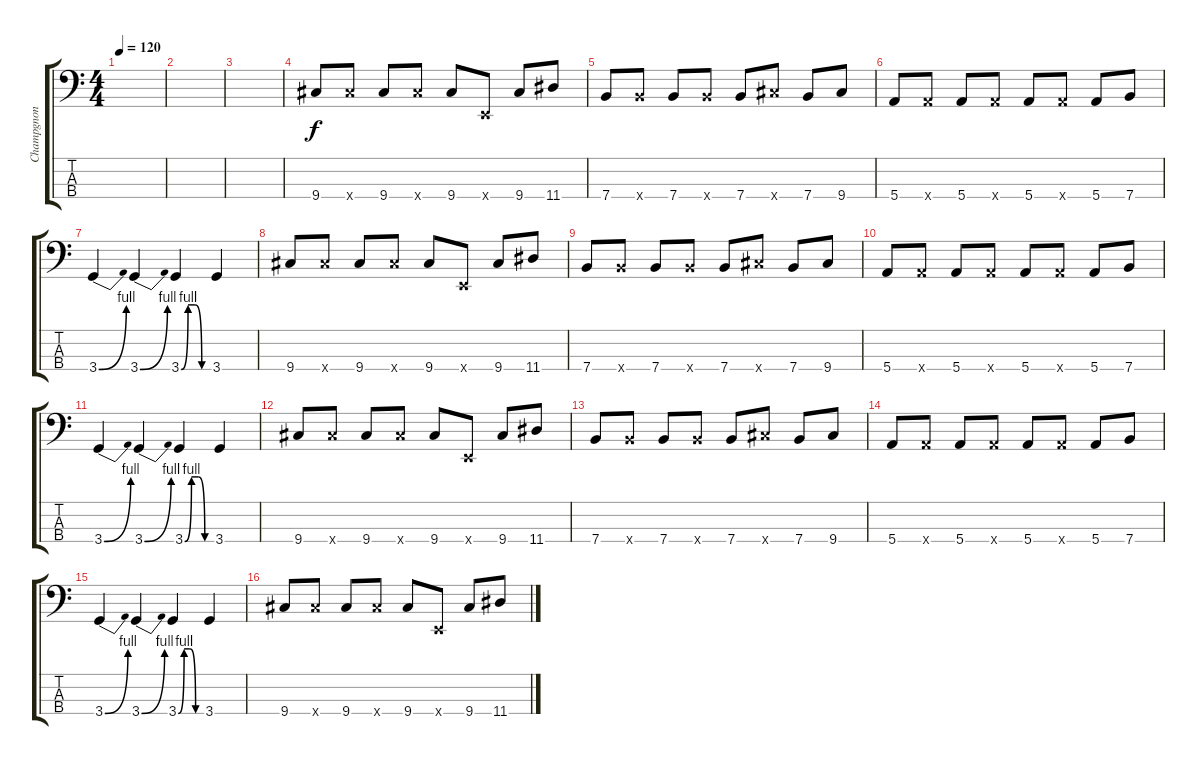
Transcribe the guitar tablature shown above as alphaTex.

\track ("Champgnon" "Champgnon") {instrument electricbasspick}
\staff {score tabs}
\tuning (G2 D2 A1 E1) {hide}
\ts (4 4)
\tempo 120
\clef f4
\ks c
|
|
|
9.4.8 9.4{x}.8 9.4.8 9.4{x}.8 9.4.8 0.4{x}.8 9.4.8 11.4.8 |
7.4.8 7.4{x}.8 7.4.8 7.4{x}.8 7.4.8 9.4{x}.8 7.4.8 9.4.8 |
5.4.8 5.4{x}.8 5.4.8 5.4{x}.8 5.4.8 5.4{x}.8 5.4.8 7.4.8 |
3.4{be (bend 0 0 60 4)}.4 3.4{be (bend 0 0 60 4)}.4 3.4{be (custom 0 0 15 4 30 4 45 0 60 0)}.4 3.4.4 |
9.4.8 9.4{x}.8 9.4.8 9.4{x}.8 9.4.8 0.4{x}.8 9.4.8 11.4.8 |
7.4.8 7.4{x}.8 7.4.8 7.4{x}.8 7.4.8 9.4{x}.8 7.4.8 9.4.8 |
5.4.8 5.4{x}.8 5.4.8 5.4{x}.8 5.4.8 5.4{x}.8 5.4.8 7.4.8 |
3.4{be (bend 0 0 60 4)}.4 3.4{be (bend 0 0 60 4)}.4 3.4{be (custom 0 0 15 4 30 4 45 0 60 0)}.4 3.4.4 |
9.4.8 9.4{x}.8 9.4.8 9.4{x}.8 9.4.8 0.4{x}.8 9.4.8 11.4.8 |
7.4.8 7.4{x}.8 7.4.8 7.4{x}.8 7.4.8 9.4{x}.8 7.4.8 9.4.8 |
5.4.8 5.4{x}.8 5.4.8 5.4{x}.8 5.4.8 5.4{x}.8 5.4.8 7.4.8 |
3.4{be (bend 0 0 60 4)}.4 3.4{be (bend 0 0 60 4)}.4 3.4{be (custom 0 0 15 4 30 4 45 0 60 0)}.4 3.4.4 |
9.4.8 9.4{x}.8 9.4.8 9.4{x}.8 9.4.8 0.4{x}.8 9.4.8 11.4.8
